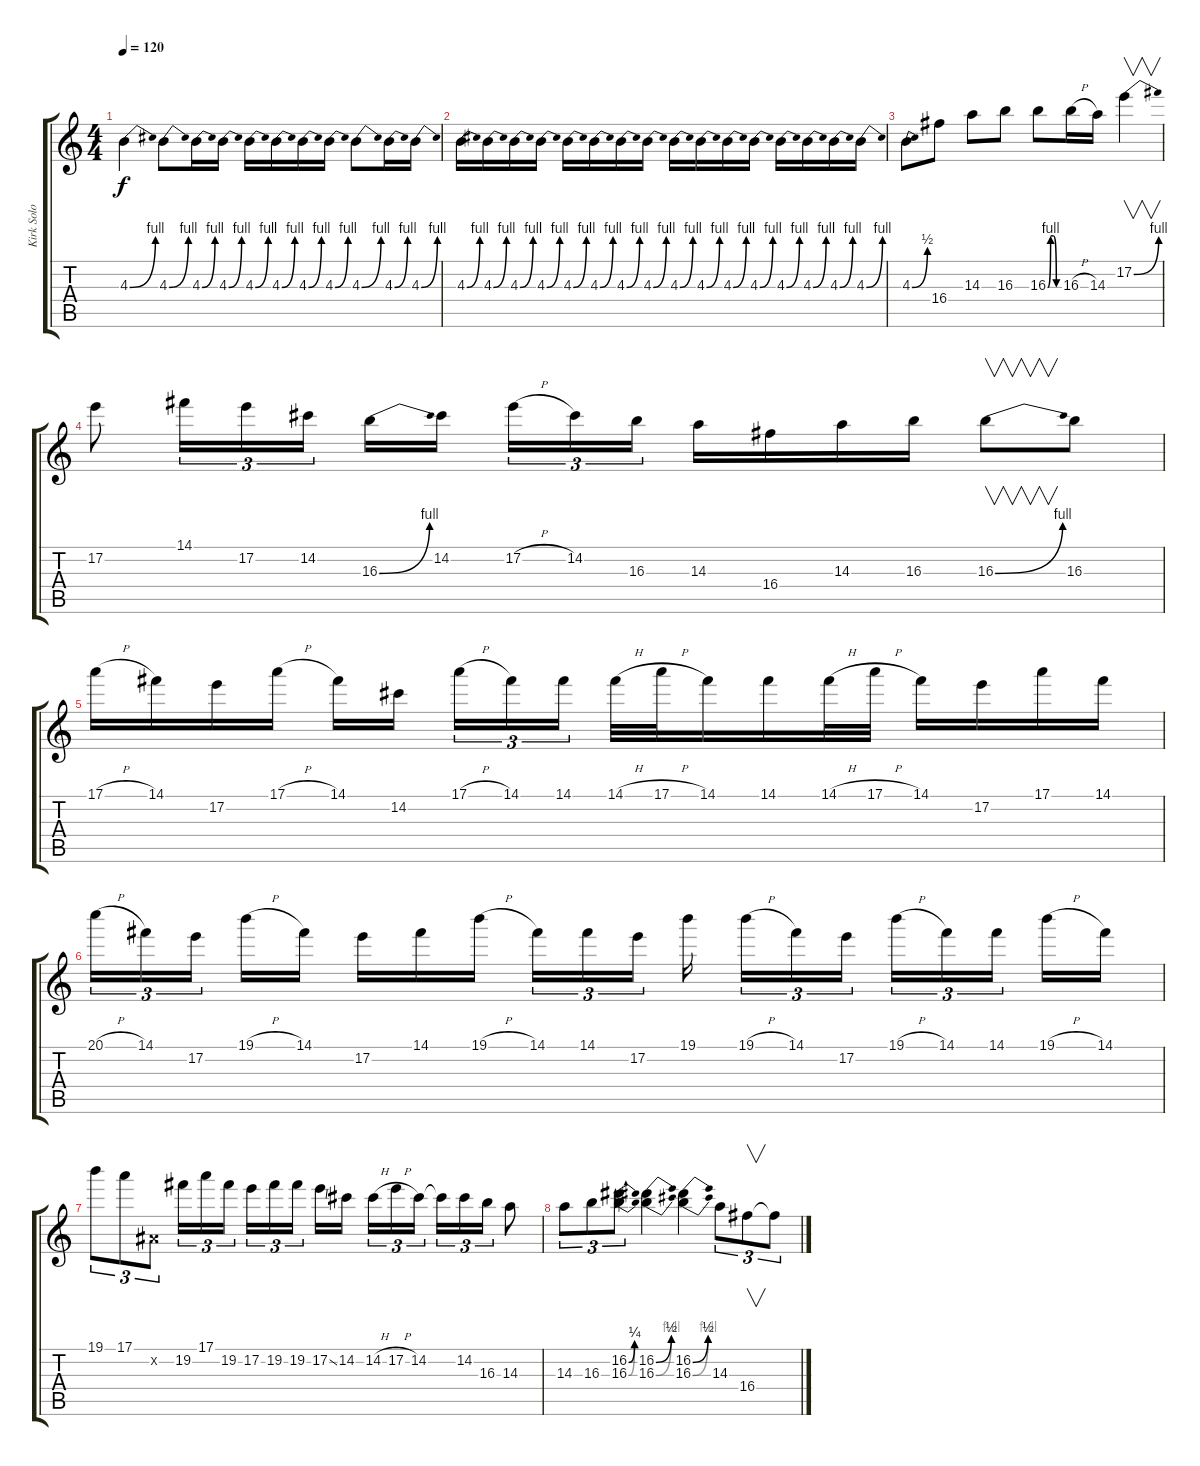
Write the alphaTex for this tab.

\track ("Kirk Solo" "Kirk Solo") {instrument distortionguitar}
\staff {score tabs}
\tuning (E4 B3 G3 D3 A2 E2) {hide}
\ts (4 4)
\tempo 120
\clef g2
\ks c
4.3{be (bend 0 0 60 4)}.4{dy f} 4.3{be (bend 0 0 60 4)}.8 4.3{be (bend 0 0 60 4)}.16 4.3{be (bend 0 0 60 4)}.16 4.3{be (bend 0 0 60 4)}.16 4.3{be (bend 0 0 60 4)}.16 4.3{be (bend 0 0 60 4)}.16 4.3{be (bend 0 0 60 4)}.16 4.3{be (bend 0 0 60 4)}.8 4.3{be (bend 0 0 60 4)}.16 4.3{be (bend 0 0 60 4)}.16 |
4.3{be (bend 0 0 60 4)}.16 4.3{be (bend 0 0 60 4)}.16 4.3{be (bend 0 0 60 4)}.16 4.3{be (bend 0 0 60 4)}.16 4.3{be (bend 0 0 60 4)}.16 4.3{be (bend 0 0 60 4)}.16 4.3{be (bend 0 0 60 4)}.16 4.3{be (bend 0 0 60 4)}.16 4.3{be (bend 0 0 60 4)}.16 4.3{be (bend 0 0 60 4)}.16 4.3{be (bend 0 0 60 4)}.16 4.3{be (bend 0 0 60 4)}.16 4.3{be (bend 0 0 60 4)}.16 4.3{be (bend 0 0 60 4)}.16 4.3{be (bend 0 0 60 4)}.16 4.3{be (bend 0 0 60 4)}.16 |
4.3{be (bend 0 0 60 2)}.8 16.4.8 14.3.8 16.3.8 16.3{be (custom 0 0 15 4 30 4 45 0 60 0)}.8 16.3{h}.16 14.3.16 17.2{be (bend 0 0 60 4)}.4{v} |
17.2.8 14.1.16{tu (3 2)} 17.2.16{tu (3 2)} 14.2.16{tu (3 2)} 16.3{be (bend 0 0 60 4)}.16 14.2.16 17.2{h}.16{tu (3 2)} 14.2.16{tu (3 2)} 16.3.16{tu (3 2)} 14.3.16 16.4.16 14.3.16 16.3.16 16.3{be (bend 0 0 60 4)}.8{v} 16.3.8 |
17.1{h}.16 14.1.16 17.2.16 17.1{h}.16 14.1.16 14.2.16 17.1{h}.16{tu (3 2)} 14.1.16{tu (3 2)} 14.1.16{tu (3 2)} 14.1{h}.32 17.1{h}.32 14.1.16 14.1.16 14.1{h}.32 17.1{h}.32 14.1.16 17.2.16 17.1.16 14.1.16 |
20.1{h}.16{tu (3 2)} 14.1.16{tu (3 2)} 17.2.16{tu (3 2)} 19.1{h}.16 14.1.16 17.2.16 14.1.16 19.1{h}.16 14.1.16{tu (3 2)} 14.1.16{tu (3 2)} 17.2.16{tu (3 2)} 19.1.16 19.1{h}.16{tu (3 2)} 14.1.16{tu (3 2)} 17.2.16{tu (3 2)} 19.1{h}.16{tu (3 2)} 14.1.16{tu (3 2)} 14.1.16{tu (3 2)} 19.1{h}.16 14.1.16 |
19.1.8{tu (3 2)} 17.1.8{tu (3 2)} -1.2{x}.8{tu (3 2)} 19.2.16{tu (3 2)} 17.1.16{tu (3 2)} 19.2.16{tu (3 2)} 17.2.16{tu (3 2)} 19.2.16{tu (3 2)} 19.2.16{tu (3 2)} 17.2{ss}.16 14.2.16 14.2{h}.16{tu (3 2)} 17.2{h}.16{tu (3 2)} 14.2.16{tu (3 2)} 14.2{t}.16{tu (3 2)} 14.2.16{tu (3 2)} 16.3.16{tu (3 2)} 14.3.8 |
14.3.8{tu (3 2)} 16.3.8{tu (3 2)} (16.2{be (bend 0 0 60 1)} 16.3{be (bend 0 0 60 1)}).8{tu (3 2)} (16.2{be (bend 0 0 60 2)} 16.3{be (bend 0 0 60 4)}).4 (16.2{be (bend 0 0 60 2)} 16.3{be (bend 0 0 60 4)}).4 14.3.8{tu (3 2)} 16.4.8{v tu (3 2)} 16.4{t}.8{tu (3 2)}
